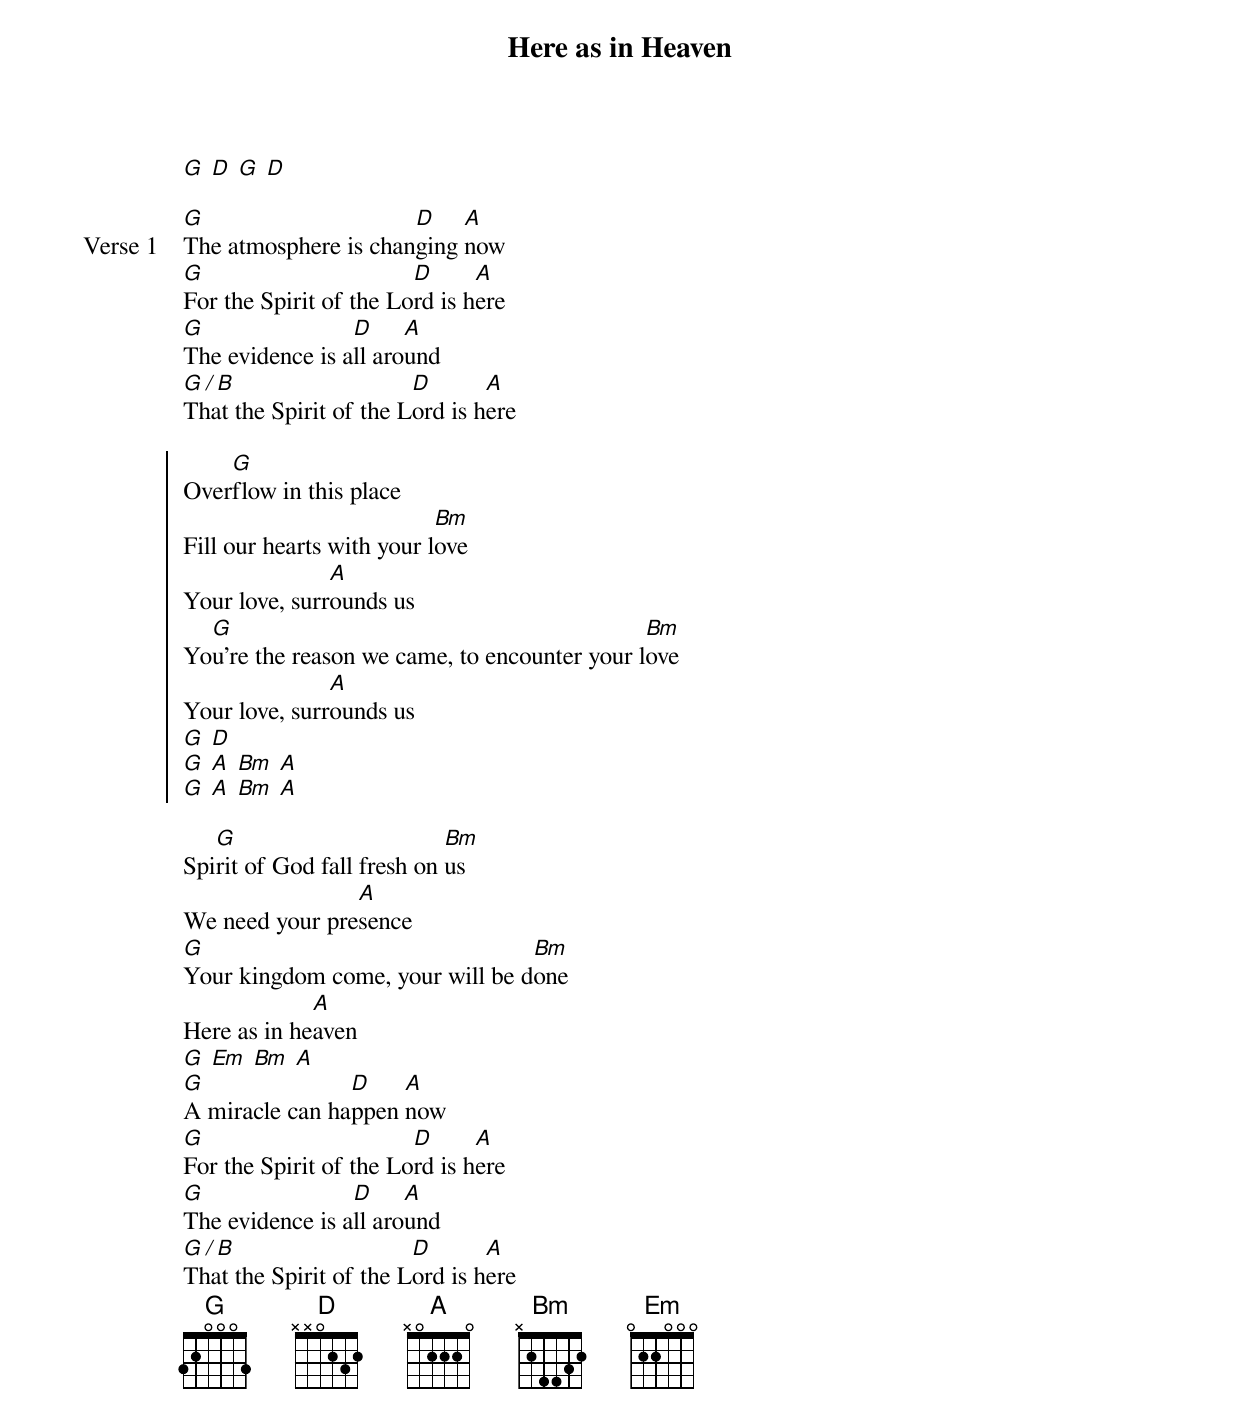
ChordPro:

{title: Here as in Heaven}
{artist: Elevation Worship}
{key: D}
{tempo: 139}

{start_of_verse}
[G] [D] [G] [D]
{end_of_verse}

{start_of_verse: Verse 1}
[G]The atmosphere is chan[D]ging [A]now
[G]For the Spirit of the Lo[D]rd is h[A]ere
[G]The evidence is a[D]ll aro[A]und
[G / B]That the Spirit of the L[D]ord is h[A]ere
{end_of_verse}

{start_of_chorus}
Over[G]flow in this place
Fill our hearts with your l[Bm]ove
Your love, surr[A]ounds us
Yo[G]u’re the reason we came, to encounter your l[Bm]ove
Your love, surr[A]ounds us
[G] [D]
[G] [A] [Bm] [A]
[G] [A] [Bm] [A]
{end_of_chorus}

{start_of_bridge}
Spi[G]rit of God fall fresh on [Bm]us
We need your pre[A]sence
[G]Your kingdom come, your will be d[Bm]one
Here as in he[A]aven
[G] [Em] [Bm] [A]
[G]A miracle can ha[D]ppen [A]now
[G]For the Spirit of the Lo[D]rd is h[A]ere
[G]The evidence is a[D]ll aro[A]und
[G / B]That the Spirit of the L[D]ord is h[A]ere
{end_of_bridge}
